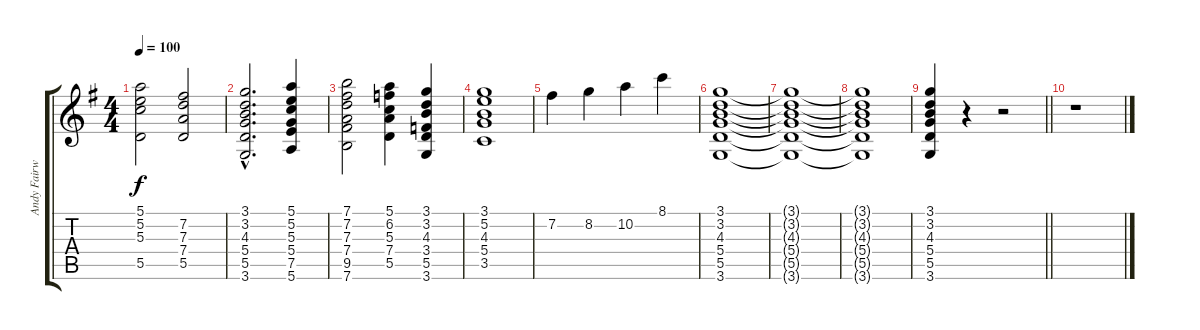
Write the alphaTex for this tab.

\track ("Andy Fairweatherlow Guitar" "Andy Fairw") {instrument electricguitarclean}
\staff {score tabs}
\tuning (E4 B3 G3 D3 A2 E2) {hide}
\ts (4 4)
\tempo 100
\clef g2
\ks g
(5.1 5.2 5.3 5.5).2{dy f} (7.2 7.3 7.4 5.5).2 |
(3.1{hac} 3.2{hac} 4.3{hac} 5.4{hac} 5.5{hac} 3.6{hac}).2{d} (5.1 5.2 5.3 5.4 7.5 5.6).4 |
(7.1 7.2 7.3 7.4 9.5 7.6).2 (5.1 6.2 5.3 7.4 5.5).4 (3.1 3.2 4.3 3.4 5.5 3.6).4 |
(3.1 5.2 4.3 5.4 3.5).1 |
7.2.4 8.2.4 10.2.4 8.1.4 |
(3.1 3.2 4.3 5.4 5.5 3.6).1 |
(3.1{t} 3.2{t} 4.3{t} 5.4{t} 5.5{t} 3.6{t}).1 |
(3.1{t} 3.2{t} 4.3{t} 5.4{t} 5.5{t} 3.6{t}).1 |
\barLineRight lightlight
(3.1 3.2 4.3 5.4 5.5 3.6).4 r.4 r.2 |
r.1
